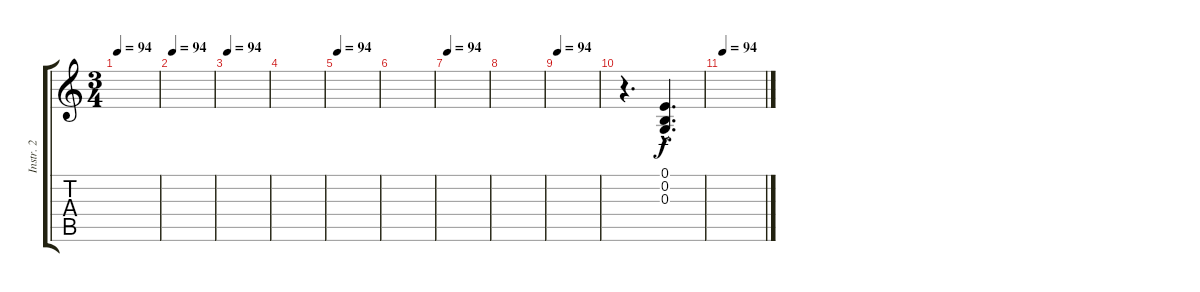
\track ("Instr. 2" "Instr. 2") {instrument tubularbells}
\staff {score tabs}
\tuning (E4 B3 G3 D3 A2 E2) {hide}
\ts (3 4)
\tempo 94
\clef g2
\ks c
|
\tempo 94
|
\tempo 94
|
|
\tempo 94
|
|
\tempo 94
|
|
\tempo 94
|
r.4{d instrument reversecymbal} (0.1{hac} 0.2{hac} 0.3{hac}).4{d} |
\tempo 94
